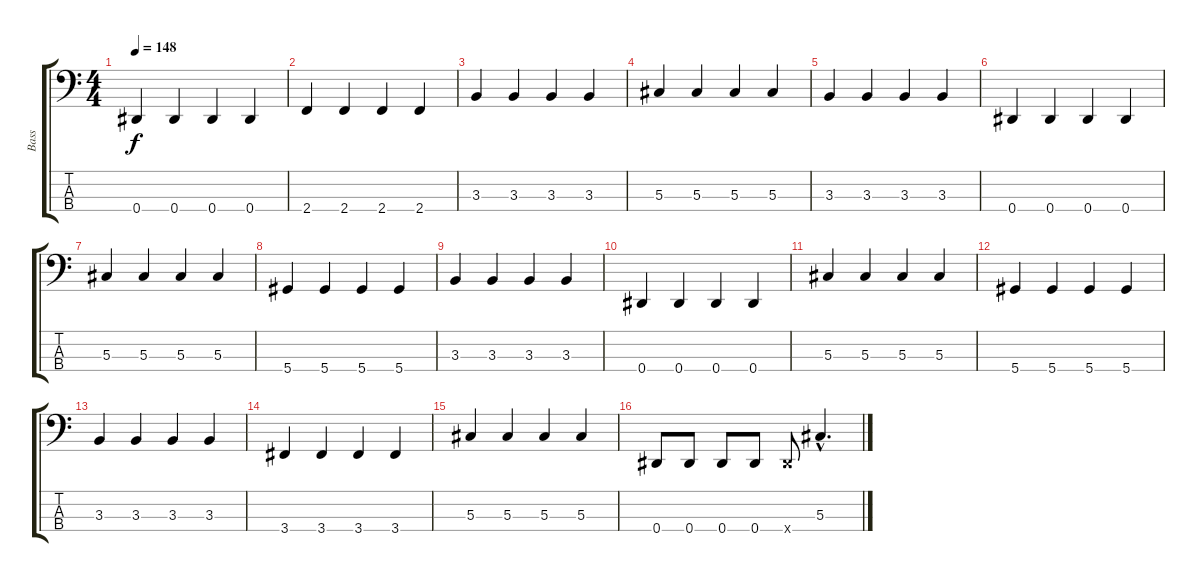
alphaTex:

\track ("Bass" "Bass") {instrument electricbassfinger}
\staff {score tabs}
\tuning (Gb2 Db2 Ab1 Eb1) {hide}
\ts (4 4)
\tempo 148
\clef f4
\ks c
0.4.4{dy f} 0.4.4 0.4.4 0.4.4 |
2.4.4 2.4.4 2.4.4 2.4.4 |
3.3.4 3.3.4 3.3.4 3.3.4 |
5.3.4 5.3.4 5.3.4 5.3.4 |
3.3.4 3.3.4 3.3.4 3.3.4 |
0.4.4 0.4.4 0.4.4 0.4.4 |
5.3.4 5.3.4 5.3.4 5.3.4 |
5.4.4 5.4.4 5.4.4 5.4.4 |
3.3.4 3.3.4 3.3.4 3.3.4 |
0.4.4 0.4.4 0.4.4 0.4.4 |
5.3.4 5.3.4 5.3.4 5.3.4 |
5.4.4 5.4.4 5.4.4 5.4.4 |
3.3.4 3.3.4 3.3.4 3.3.4 |
3.4.4 3.4.4 3.4.4 3.4.4 |
5.3.4 5.3.4 5.3.4 5.3.4 |
0.4.8 0.4.8 0.4.8 0.4.8 0.4{x}.8 5.3{hac}.4{d}
